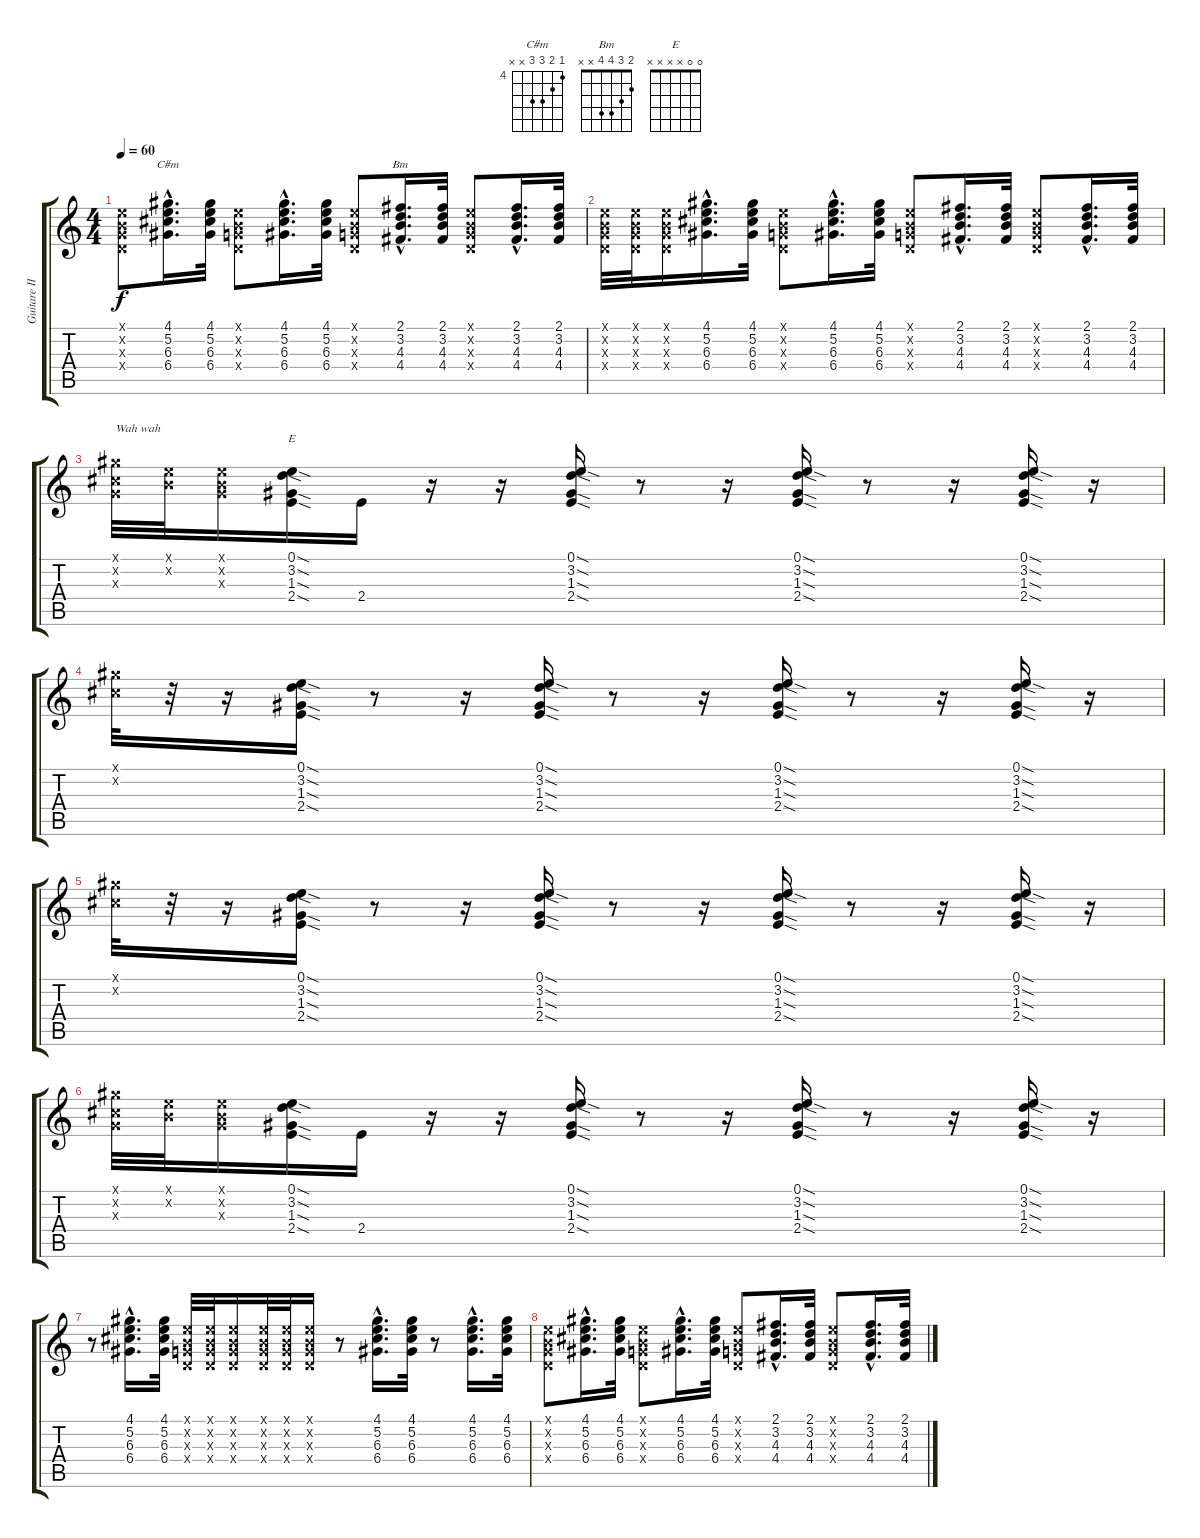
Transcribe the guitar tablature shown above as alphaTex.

\track ("Guitare II" "Guitare II") {instrument overdrivenguitar}
\staff {score tabs}
\tuning (E4 B3 G3 D3 A2 E2) {hide}
\chord ("C#m" 4 5 6 6 x x) {firstfret 4}
\chord ("Bm" 2 3 4 4 x x)
\chord ("E" 0 0 x x x x)
\ts (4 4)
\tempo 60
\clef g2
\ks c
(0.1{x} 0.2{x} 0.3{x} 0.4{x}).8{dy f} (4.1{hac} 5.2{hac} 6.3{hac} 6.4{hac}).16{d ch "C#m"} (4.1 5.2 6.3 6.4).32 (0.1{x} 0.2{x} 0.3{x} 0.4{x}).8 (4.1{hac} 5.2{hac} 6.3{hac} 6.4{hac}).16{d} (4.1 5.2 6.3 6.4).32 (0.1{x} 0.2{x} 0.3{x} 0.4{x}).8 (2.1{hac} 3.2{hac} 4.3{hac} 4.4{hac}).16{d ch "Bm"} (2.1 3.2 4.3 4.4).32 (0.1{x} 0.2{x} 0.3{x} 0.4{x}).8 (2.1{hac} 3.2{hac} 4.3{hac} 4.4{hac}).16{d} (2.1 3.2 4.3 4.4).32 |
(0.1{x} 0.2{x} 0.3{x} 0.4{x}).32 (0.1{x} 0.2{x} 0.3{x} 0.4{x}).32 (0.1{x} 0.2{x} 0.3{x} 0.4{x}).16 (4.1{hac} 5.2{hac} 6.3{hac} 6.4{hac}).16{d} (4.1 5.2 6.3 6.4).32 (0.1{x} 0.2{x} 0.3{x} 0.4{x}).8 (4.1{hac} 5.2{hac} 6.3{hac} 6.4{hac}).16{d} (4.1 5.2 6.3 6.4).32 (0.1{x} 0.2{x} 0.3{x} 0.4{x}).8 (2.1{hac} 3.2{hac} 4.3{hac} 4.4{hac}).16{d} (2.1 3.2 4.3 4.4).32 (0.1{x} 0.2{x} 0.3{x} 0.4{x}).8 (2.1{hac} 3.2{hac} 4.3{hac} 4.4{hac}).16{d} (2.1 3.2 4.3 4.4).32 |
(4.1{x} 2.2{x} 0.3{x}).32{txt "Wah wah"} (0.1{x} 0.2{x}).32 (0.1{x} 0.2{x} 0.3{x}).16 (0.1{sod} 3.2{sod} 1.3{sod} 2.4{sod}).16{ch "E"} 2.4.16 r.16{txt ""} r.16 (0.1{sod} 3.2{sod} 1.3{sod} 2.4{sod}).16 r.8 r.16 (0.1{sod} 3.2{sod} 1.3{sod} 2.4{sod}).16 r.8 r.16 (0.1{sod} 3.2{sod} 1.3{sod} 2.4{sod}).16 r.16 |
(4.1{x} 2.2{x}).32 r.32 r.16 (0.1{sod} 3.2{sod} 1.3{sod} 2.4{sod}).16 r.8 r.16 (0.1{sod} 3.2{sod} 1.3{sod} 2.4{sod}).16 r.8 r.16 (0.1{sod} 3.2{sod} 1.3{sod} 2.4{sod}).16 r.8 r.16 (0.1{sod} 3.2{sod} 1.3{sod} 2.4{sod}).16 r.16 |
(4.1{x} 2.2{x}).32 r.32 r.16 (0.1{sod} 3.2{sod} 1.3{sod} 2.4{sod}).16 r.8 r.16 (0.1{sod} 3.2{sod} 1.3{sod} 2.4{sod}).16 r.8 r.16 (0.1{sod} 3.2{sod} 1.3{sod} 2.4{sod}).16 r.8 r.16 (0.1{sod} 3.2{sod} 1.3{sod} 2.4{sod}).16 r.16 |
(4.1{x} 2.2{x} 0.3{x}).32 (0.1{x} 0.2{x}).32 (0.1{x} 0.2{x} 0.3{x}).16 (0.1{sod} 3.2{sod} 1.3{sod} 2.4{sod}).16 2.4.16 r.16 r.16 (0.1{sod} 3.2{sod} 1.3{sod} 2.4{sod}).16 r.8 r.16 (0.1{sod} 3.2{sod} 1.3{sod} 2.4{sod}).16 r.8 r.16 (0.1{sod} 3.2{sod} 1.3{sod} 2.4{sod}).16 r.16 |
r.8 (4.1{hac} 5.2{hac} 6.3{hac} 6.4{hac}).16{d} (4.1 5.2 6.3 6.4).32 (0.1{x} 0.2{x} 0.3{x} 0.4{x}).32 (0.1{x} 0.2{x} 0.3{x} 0.4{x}).32 (0.1{x} 0.2{x} 0.3{x} 0.4{x}).16 (0.1{x} 0.2{x} 0.3{x} 0.4{x}).32 (0.1{x} 0.2{x} 0.3{x} 0.4{x}).32 (0.1{x} 0.2{x} 0.3{x} 0.4{x}).16 r.8 (4.1{hac} 5.2{hac} 6.3{hac} 6.4{hac}).16{d} (4.1 5.2 6.3 6.4).32 r.8 (4.1{hac} 5.2{hac} 6.3{hac} 6.4{hac}).16{d} (4.1 5.2 6.3 6.4).32 |
(0.1{x} 0.2{x} 0.3{x} 0.4{x}).8 (4.1{hac} 5.2{hac} 6.3{hac} 6.4{hac}).16{d} (4.1 5.2 6.3 6.4).32 (0.1{x} 0.2{x} 0.3{x} 0.4{x}).8 (4.1{hac} 5.2{hac} 6.3{hac} 6.4{hac}).16{d} (4.1 5.2 6.3 6.4).32 (0.1{x} 0.2{x} 0.3{x} 0.4{x}).8 (2.1{hac} 3.2{hac} 4.3{hac} 4.4{hac}).16{d} (2.1 3.2 4.3 4.4).32 (0.1{x} 0.2{x} 0.3{x} 0.4{x}).8 (2.1{hac} 3.2{hac} 4.3{hac} 4.4{hac}).16{d} (2.1 3.2 4.3 4.4).32
